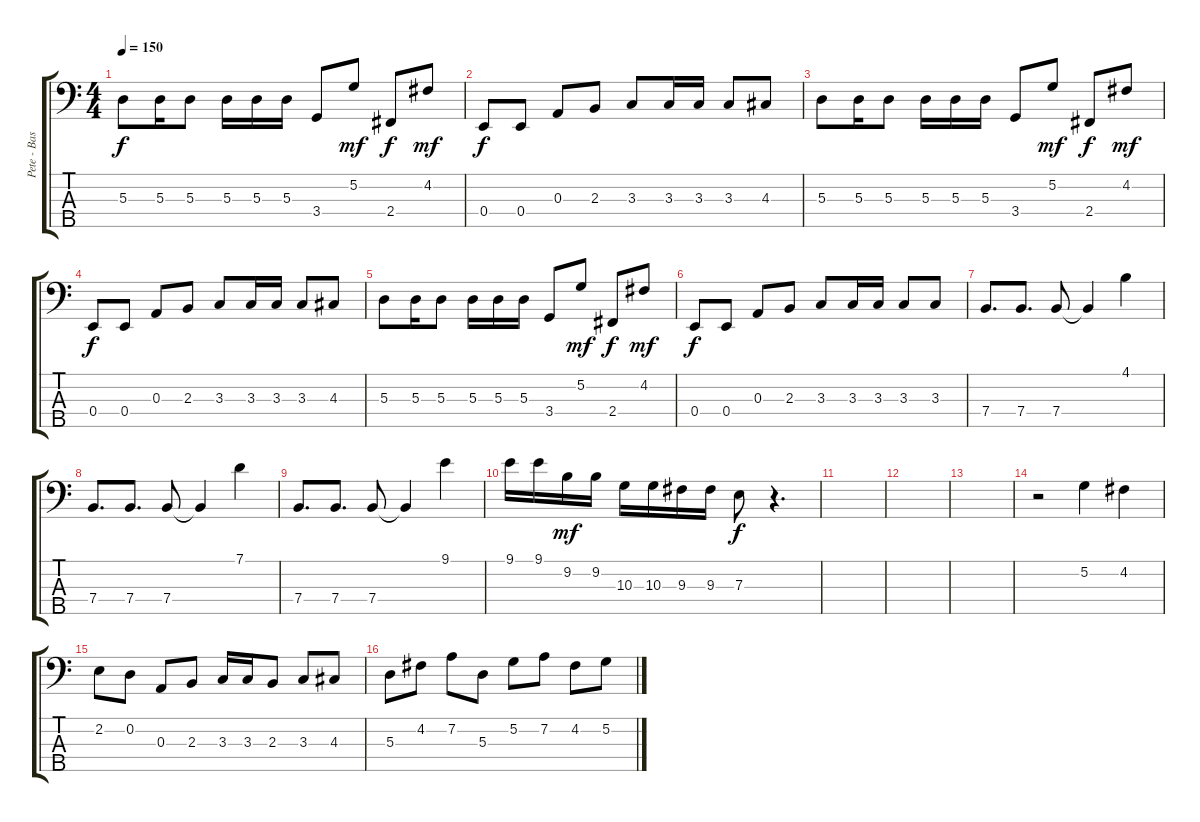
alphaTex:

\track ("Pete - Bass" "Pete - Bas") {instrument electricbassfinger}
\staff {score tabs}
\tuning (G2 D2 A1 E1 B0) {hide}
\ts (4 4)
\tempo 150
\clef f4
\ks c
5.3.8{dy f} 5.3.16 5.3.8 5.3.16 5.3.16 5.3.16 3.4.8 5.2.8{dy mf} 2.4.8{dy f} 4.2.8{dy mf} |
0.4.8{dy f} 0.4.8 0.3.8 2.3.8 3.3.8 3.3.16 3.3.16 3.3.8 4.3.8 |
5.3.8 5.3.16 5.3.8 5.3.16 5.3.16 5.3.16 3.4.8 5.2.8{dy mf} 2.4.8{dy f} 4.2.8{dy mf} |
0.4.8{dy f} 0.4.8 0.3.8 2.3.8 3.3.8 3.3.16 3.3.16 3.3.8 4.3.8 |
5.3.8 5.3.16 5.3.8 5.3.16 5.3.16 5.3.16 3.4.8 5.2.8{dy mf} 2.4.8{dy f} 4.2.8{dy mf} |
0.4.8{dy f} 0.4.8 0.3.8 2.3.8 3.3.8 3.3.16 3.3.16 3.3.8 3.3.8 |
7.4.8{d} 7.4.8{d} 7.4.8 7.4{t}.4 4.1.4 |
7.4.8{d} 7.4.8{d} 7.4.8 7.4{t}.4 7.1.4 |
7.4.8{d} 7.4.8{d} 7.4.8 7.4{t}.4 9.1.4 |
9.1.16 9.1.16 9.2.16{dy mf} 9.2.16 10.3.16 10.3.16 9.3.16 9.3.16 7.3.8{dy f} r.4{d} |
|
|
|
r.2 5.2.4 4.2.4 |
2.2.8 0.2.8 0.3.8 2.3.8 3.3.16 3.3.16 2.3.8 3.3.8 4.3.8 |
5.3.8 4.2.8 7.2.8 5.3.8 5.2.8 7.2.8 4.2.8 5.2.8
